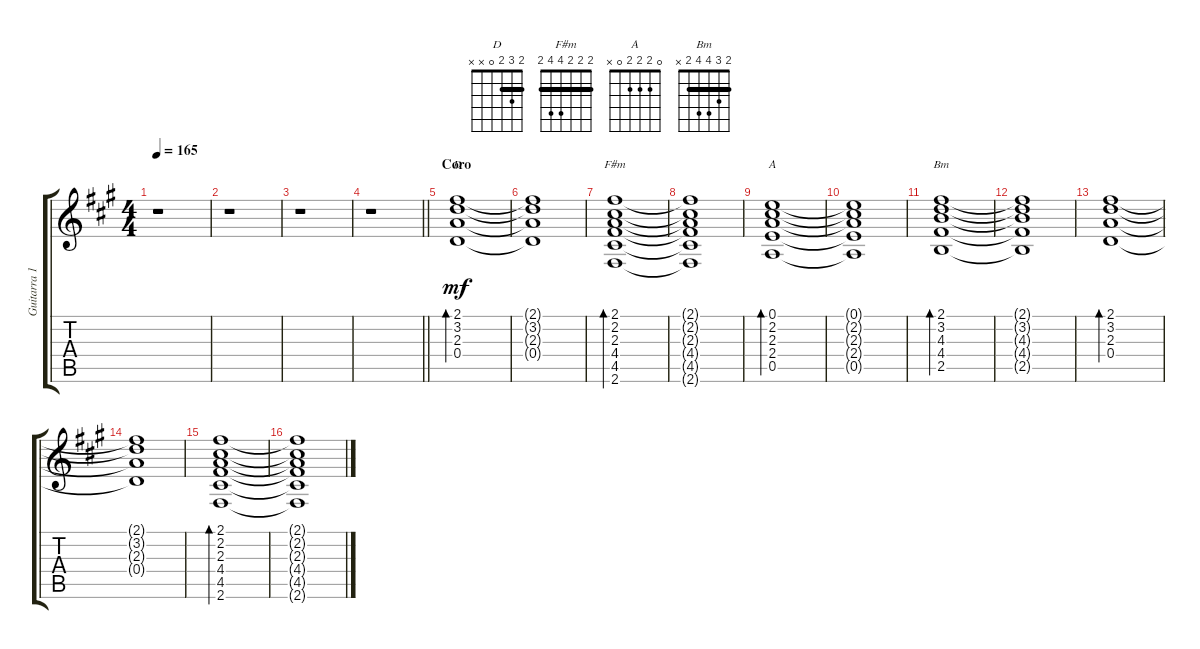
\track ("Guitarra 1" "Guitarra 1") {instrument acousticguitarsteel}
\staff {score tabs}
\tuning (E4 B3 G3 D3 A2 E2) {hide}
\chord ("D" 2 3 2 0 x x) {barre 2}
\chord ("F#m" 2 2 2 4 4 2) {barre 2}
\chord ("A" 0 2 2 2 0 x)
\chord ("Bm" 2 3 4 4 2 x) {barre 2}
\ts (4 4)
\tempo 165
\clef g2
\ks a
r.1{dy mf} |
r.1 |
r.1 |
\barLineRight lightlight
r.1 |
\section ("" "Coro")
(2.1 3.2 2.3 0.4).1{bd 240 ch "D"} |
(2.1{t} 3.2{t} 2.3{t} 0.4{t}).1 |
(2.1 2.2 2.3 4.4 4.5 2.6).1{bd 240 ch "F#m"} |
(2.1{t} 2.2{t} 2.3{t} 4.4{t} 4.5{t} 2.6{t}).1 |
(0.1 2.2 2.3 2.4 0.5).1{bd 240 ch "A"} |
(0.1{t} 2.2{t} 2.3{t} 2.4{t} 0.5{t}).1 |
(2.1 3.2 4.3 4.4 2.5).1{bd 240 ch "Bm"} |
(2.1{t} 3.2{t} 4.3{t} 4.4{t} 2.5{t}).1 |
(2.1 3.2 2.3 0.4).1{bd 240} |
(2.1{t} 3.2{t} 2.3{t} 0.4{t}).1 |
(2.1 2.2 2.3 4.4 4.5 2.6).1{bd 240} |
(2.1{t} 2.2{t} 2.3{t} 4.4{t} 4.5{t} 2.6{t}).1
